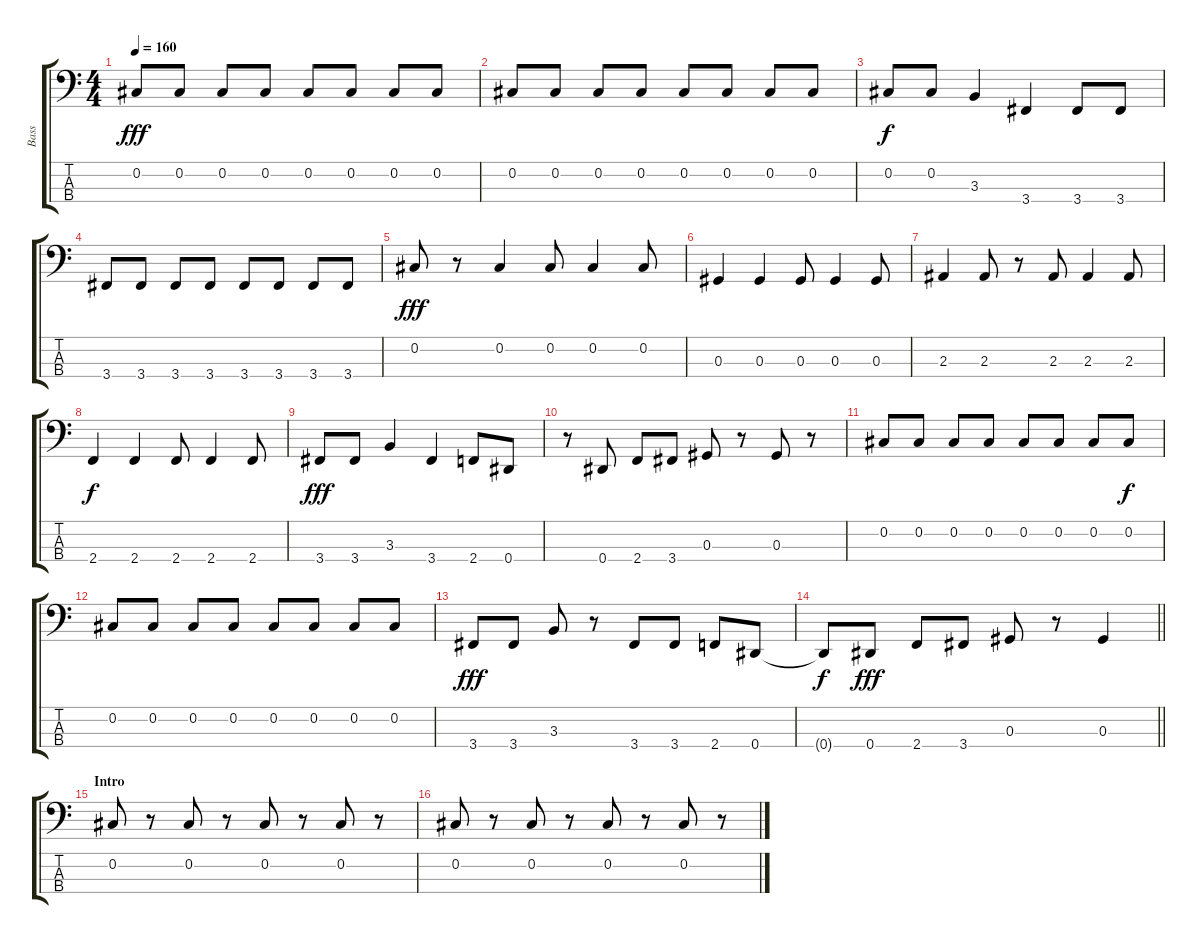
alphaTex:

\track ("Bass" "Bass") {instrument electricbasspick}
\staff {score tabs}
\tuning (Gb2 Db2 Ab1 Eb1) {hide}
\ts (4 4)
\tempo 160
\clef f4
\ks c
0.2.8{dy fff} 0.2.8 0.2.8 0.2.8 0.2.8 0.2.8 0.2.8 0.2.8 |
0.2.8 0.2.8 0.2.8 0.2.8 0.2.8 0.2.8 0.2.8 0.2.8 |
0.2.8{dy f} 0.2.8 3.3.4 3.4.4 3.4.8 3.4.8 |
3.4.8 3.4.8 3.4.8 3.4.8 3.4.8 3.4.8 3.4.8 3.4.8 |
0.2.8{dy fff} r.8 0.2.4 0.2.8 0.2.4 0.2.8 |
0.3.4 0.3.4 0.3.8 0.3.4 0.3.8 |
2.3.4 2.3.8 r.8 2.3.8 2.3.4 2.3.8 |
2.4.4{dy f} 2.4.4 2.4.8 2.4.4 2.4.8 |
3.4.8{dy fff} 3.4.8 3.3.4 3.4.4 2.4.8 0.4.8 |
r.8 0.4.8 2.4.8 3.4.8 0.3.8 r.8 0.3.8 r.8 |
0.2.8 0.2.8 0.2.8 0.2.8 0.2.8 0.2.8 0.2.8 0.2.8{dy f} |
0.2.8 0.2.8 0.2.8 0.2.8 0.2.8 0.2.8 0.2.8 0.2.8 |
3.4.8{dy fff} 3.4.8 3.3.8 r.8 3.4.8 3.4.8 2.4.8 0.4.8 |
\barLineRight lightlight
0.4{t}.8{dy f} 0.4.8{dy fff} 2.4.8 3.4.8 0.3.8 r.8 0.3.4 |
\section ("" "Intro")
0.2.8 r.8 0.2.8 r.8 0.2.8 r.8 0.2.8 r.8 |
0.2.8 r.8 0.2.8 r.8 0.2.8 r.8 0.2.8 r.8
